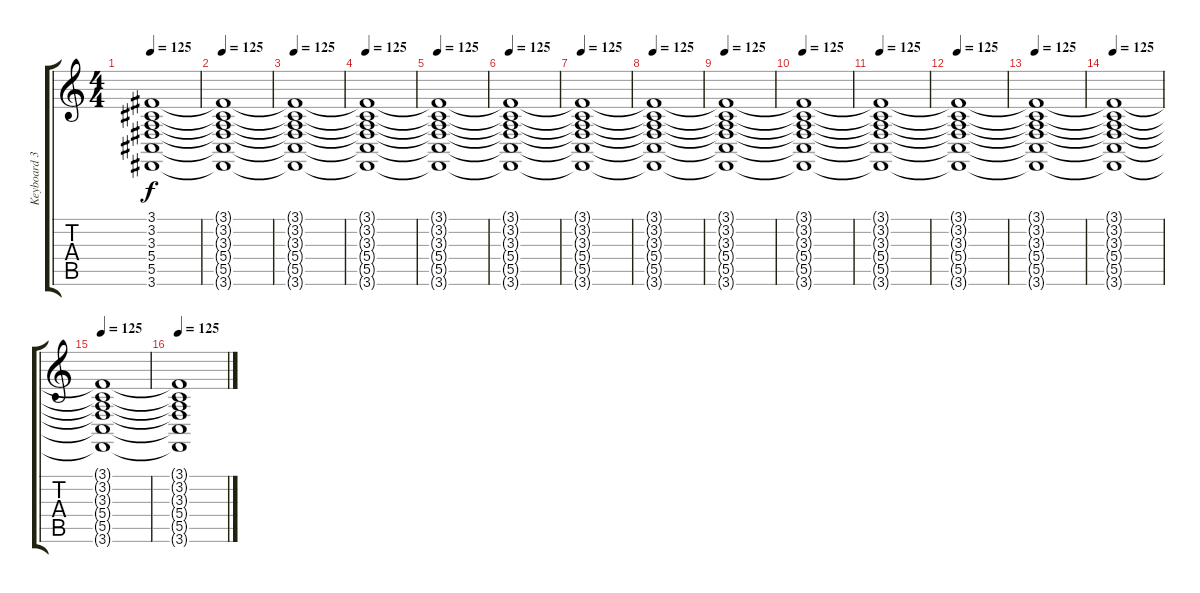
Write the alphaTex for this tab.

\track ("Keyboard 3" "Keyboard 3") {instrument pad8sweep}
\staff {score tabs}
\tuning (Eb4 Bb3 Gb3 Db3 Ab2 Eb2) {hide}
\ts (4 4)
\tempo 125
\clef g2
\ks c
(3.1{t} 3.2{t} 3.3{t} 5.4{t} 5.5{t} 3.6{t}).1{dy f} |
\tempo 125
(3.1{t} 3.2{t} 3.3{t} 5.4{t} 5.5{t} 3.6{t}).1 |
\tempo 125
(3.1{t} 3.2{t} 3.3{t} 5.4{t} 5.5{t} 3.6{t}).1 |
\tempo 125
(3.1{t} 3.2{t} 3.3{t} 5.4{t} 5.5{t} 3.6{t}).1 |
\tempo 125
(3.1{t} 3.2{t} 3.3{t} 5.4{t} 5.5{t} 3.6{t}).1 |
\tempo 125
(3.1{t} 3.2{t} 3.3{t} 5.4{t} 5.5{t} 3.6{t}).1 |
\tempo 125
(3.1{t} 3.2{t} 3.3{t} 5.4{t} 5.5{t} 3.6{t}).1 |
\tempo 125
(3.1{t} 3.2{t} 3.3{t} 5.4{t} 5.5{t} 3.6{t}).1 |
\tempo 125
(3.1{t} 3.2{t} 3.3{t} 5.4{t} 5.5{t} 3.6{t}).1 |
\tempo 125
(3.1{t} 3.2{t} 3.3{t} 5.4{t} 5.5{t} 3.6{t}).1 |
\tempo 125
(3.1{t} 3.2{t} 3.3{t} 5.4{t} 5.5{t} 3.6{t}).1 |
\tempo 125
(3.1{t} 3.2{t} 3.3{t} 5.4{t} 5.5{t} 3.6{t}).1 |
\tempo 125
(3.1{t} 3.2{t} 3.3{t} 5.4{t} 5.5{t} 3.6{t}).1 |
\tempo 125
(3.1{t} 3.2{t} 3.3{t} 5.4{t} 5.5{t} 3.6{t}).1 |
\tempo 125
(3.1{t} 3.2{t} 3.3{t} 5.4{t} 5.5{t} 3.6{t}).1 |
\tempo 125
(3.1{t} 3.2{t} 3.3{t} 5.4{t} 5.5{t} 3.6{t}).1
